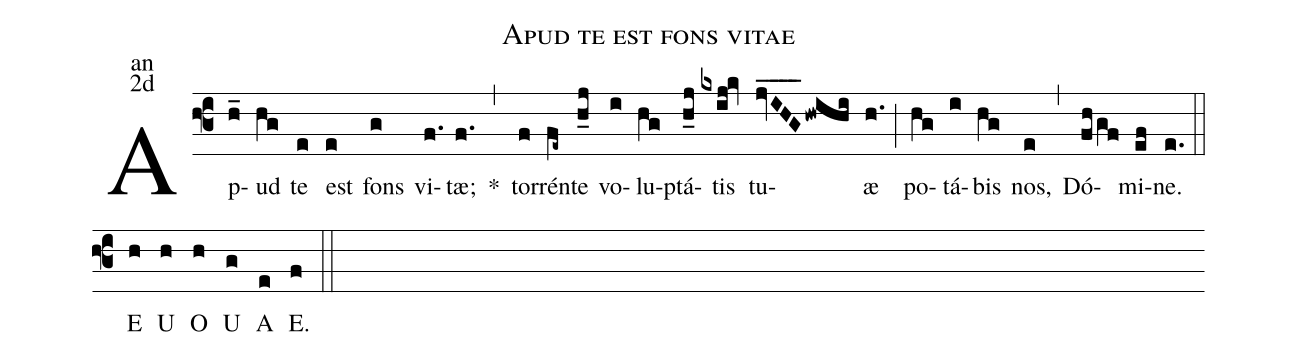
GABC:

name:Apud te est fons vitae;
office-part:an;
mode:2d;
%%
(f3) Ap(h_)ud(hg) te(e) est(e) fons(g) vi(f.)tæ;(f.) <sp>*</sp>(,)
tor(f)rén(fe~)te(h_j) vo(i)lu(hg)ptá(h_j)tis(kxij@kv) tu(jvIHG____hwihi)æ(h.) (;)
po(hg)tá(i)bis(hg) nos,(e) (,) Dó(fh/gf)mi(ef)ne.(e.) (::)
<eu>E(h) U(h) O(h) U(g) A(e) E.(f) </eu>(::)
